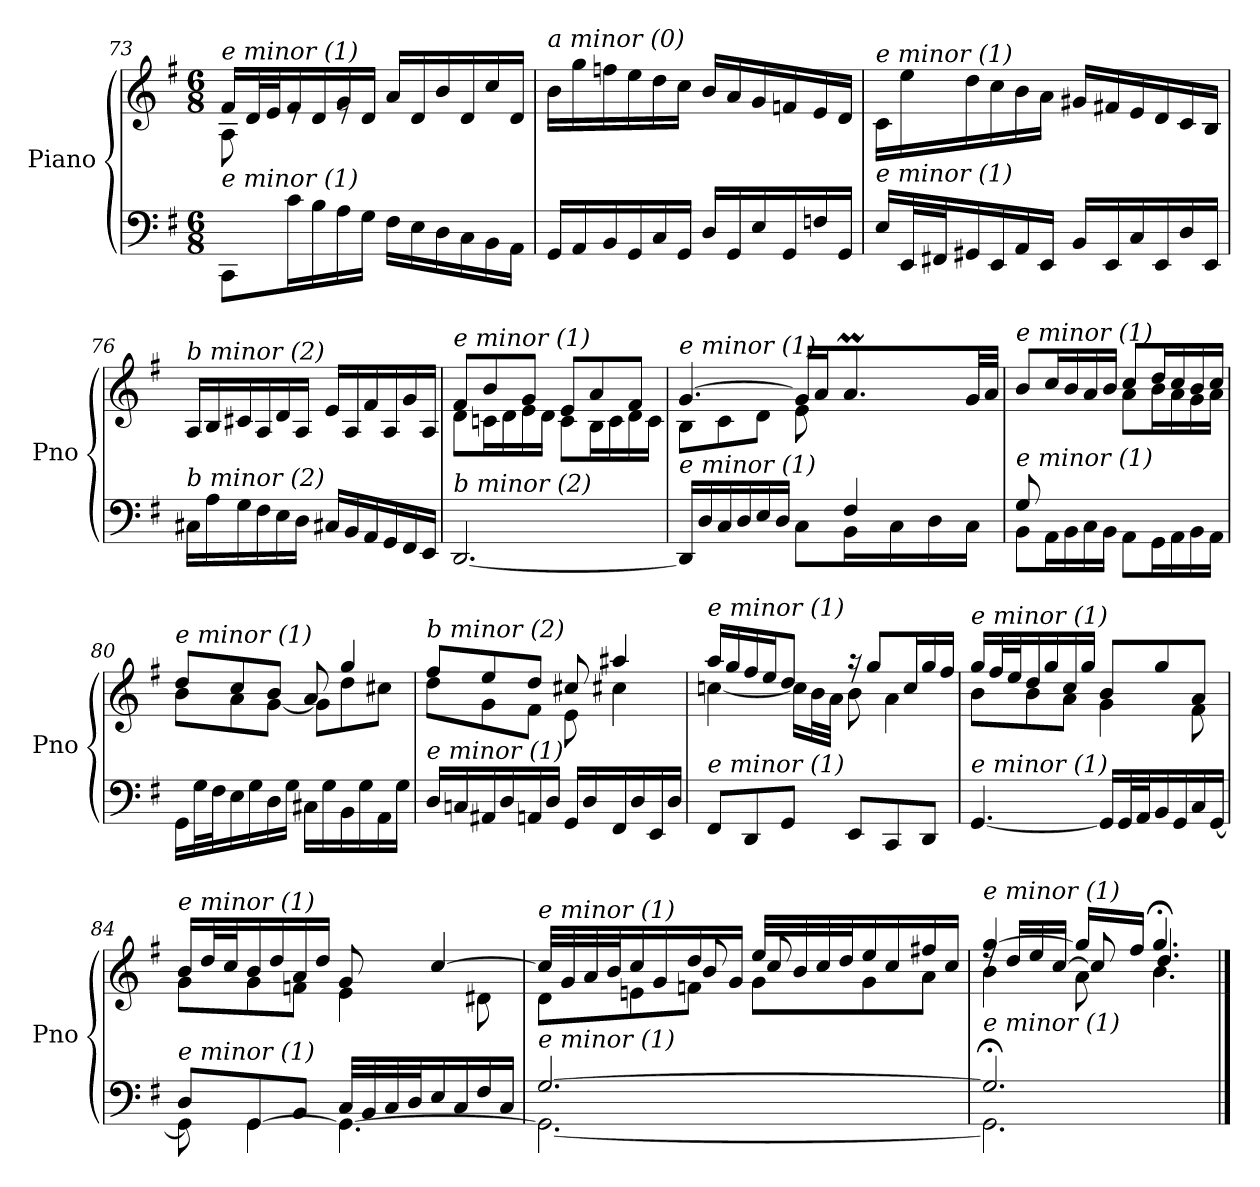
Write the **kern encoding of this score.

**kern	**kern
*part1	*part1
*staff2	*staff1
*I"Piano	*
*I'Pno	*
*clefF4	*clefG2
*k[f#]	*k[f#]
*M6/8	*M6/8
=73	=73
*^	*^
!	!	!LO:TX:i:t=e minor (1)	!
!LO:TX:i:t=e minor (1)	!	!	!
4.ryy	8CC\L	16f#/LL	8A\
.	.	32d/L	.
.	.	32e/J	.
.	16c\L	16f#/	8re
.	16B\	16d/	.
.	16A\	16g/	8re
.	16G\JJ	16d/JJ	.
4.ryy	16F#\LL	16a/LL	4.ryy
.	16E\	16d/	.
.	16D\	16b/	.
.	16C\	16d/	.
.	16BB\	16cc/	.
.	16AA\JJ	16d/JJ	.
*	*	*v	*v
=74	=74	=74
!	!	!LO:TX:i:t=a minor (0)
!LO:TX:i:t=a minor (0)	!	!
*v	*v	*
16GG/LL	16b\LL
16AA/	16gg\
16BB/	16ffn\
16GG/	16ee\
16C/	16dd\
16GG/JJ	16cc\JJ
16D/LL	16b/LL
16GG/	16a/
16E/	16g/
16GG/	16fn/
16Fn/	16e/
16GG/JJ	16d/JJ
!!LO:LB:g=z
=75	=75
!	!LO:TX:i:t=e minor (1)
!LO:TX:i:t=e minor (1)	!
16E/LL	16c/LL
32EE/L	16ee\
32FF#X/J	.
16GG#X/	16dd\
16EE/	16cc\
16AA/	16b\
16EE/JJ	16a\JJ
16BB/LL	16g#X/LL
16EE/	16f#X/
16C/	16e/
16EE/	16d/
16D/	16c/
16EE/JJ	16B/JJ
=76	=76
!	!LO:TX:i:t=b minor (2)
!LO:TX:i:t=b minor (2)	!
16C#X\LL	16A/LL
16A\	16B/
16G\	16c#X/
16F#\	16A/
16E\	16d/
16D\JJ	16A/JJ
16C#X/LL	16e/LL
16BB/	16A/
16AA/	16f#/
16GG/	16A/
16FF#/	16g/
16EE/JJ	16A/JJ
=77	=77
*	*^
!	!LO:TX:i:t=e minor (1)	!
!LO:TX:i:t=b minor (2)	!	!
[2.DD/	8f#/L	8d\L
.	8b/	16cn\L
.	.	16d\
.	8g/J	16e\
.	.	16d\JJ
.	8e/L	8c\L
.	8a/	16B\L
.	.	16c\
.	8f#/J	16d\
.	.	16c\JJ
=78	=78	=78
*^	*	*^
*	*^	*	*	*
!	!	!	!LO:TX:i:t=e minor (1)	!	!
!LO:TX:i:t=e minor (1)	!	!	!	!	!
2ryy	16DD/LL]	2ryy	[4.g/	8B\L	2ryy
.	16D/	.	.	.	.
.	16C/	.	.	8c\	.
.	16D/	.	.	.	.
.	16E/	.	.	8d\J	.
.	16D/JJ	.	.	.	.
.	8C\L	.	16g/LL]	8e\	.
.	.	.	16a/J	.	.
8.ryy	16BB\L	4F#/	8.aM/	32b!yy	4ryy
.	.	.	.	32a!yy	.
.	16C\	.	.	32b!yy	.
.	.	.	.	32a!yy	.
.	16D\	.	.	32b!yy	.
.	.	.	.	32a!yy	.
16ryy	16C\JJ	.	32g/LL	16ryy	.
.	.	.	32a/JJJ	.	.
*	*v	*v	*	*	*
*	*	*	*v	*v
!!LO:LB:g=z
=79	=79	=79	=79
!	!	!LO:TX:i:t=e minor (1)	!
!LO:TX:i:t=e minor (1)	!	!	!
8G/L	8BB\L	8b/L	8ryy
2ryy	16AA\L	16cc/L	16a\L
.	16BB\	16b/	16g\
.	16C\	16a/	16f#\
.	16BB\JJ	16b/JJ	16g\JJ
.	8AA\L	8cc/L	8a\L
.	16GG\L	16dd/L	16b\L
.	16AA\	16cc/	16a\
8ryy	16BB\	16b/	16g\
.	16AA\JJ	16cc/JJ	16a\JJ
=80	=80	=80	=80
!	!	!LO:TX:i:t=e minor (1)	!
!LO:TX:i:t=b minor (2)	!	!	!
*v	*v	*	*
16GG\LL	8dd/L	8b\L
32G\L	.	.
32F#\J	.	.
16E\	8cc/	8a\
16G\	.	.
16D\	8b/J	[8g\J
16G\JJ	.	.
16C#X\LL	8a/	8g\L]
16G\	.	.
16BB\	4gg/	8dd\
16G\	.	.
16AA\	.	8cc#X\J
16G\JJ	.	.
=81	=81	=81
!	!LO:TX:i:t=b minor (2)	!
!LO:TX:i:t=e minor (1)	!	!
16D/LL	8ff#/L	8dd\L
16Cn/	.	.
16AA#Xi/	8ee/	8g\
16D/	.	.
16AA/	8dd/J	8f#\J
16D/JJ	.	.
16GG/LL	8cc#X/	8e\
16D/	.	.
16FF#/	4aa#Xi/	4cc#X\
16D/	.	.
16EE/	.	.
16D/JJ	.	.
=82	=82	=82
!	!LO:TX:i:t=e minor (1)	!
!LO:TX:i:t=e minor (1)	!	!
8FF#/L	16aa/LL	[4ccn\
.	16gg/	.
8DD/	16ff#/	.
.	16ee/J	.
8GG/J	8dd/J	16cc\LL]
.	.	32b\L
.	.	32a\JJJ
8EE/L	16r	8b\
.	8gg/L	.
8CC/	.	4a\
.	16cc/L	.
8DD/J	16gg/	.
.	16ff#/JJ	.
!!LO:LB:g=z	!!
=83	=83	=83
!	!LO:TX:i:t=e minor (1)	!
!LO:TX:i:t=e minor (1)	!	!
[4.GG/	16gg/LL	8b\L
.	32ff#/L	.
.	32ee/J	.
.	16dd/	8b\
.	16gg/	.
.	16cc/	8a\J
.	16gg/JJ	.
16GG/LL]	8b/L	4g\
32GG/L	.	.
32AA/J	.	.
16BB/	8gg/	.
16GG/	.	.
16C/	8a/J	8f#\
[16GG/JJ	.	.
=84	=84	=84
*^	*	*
!	!	!LO:TX:i:t=e minor (1)	!
!LO:TX:i:t=e minor (1)	!	!	!
8GG\]	8D/L	16b/LL	8g\L
.	.	32dd/L	.
.	.	32cc/J	.
[4GG\	8GG/	16b/	8g\
.	.	16dd/	.
.	8BB/J	16a/	8fn\J
.	.	16dd/JJ	.
4.GG\_	32C/LLL	8g/	4e\
.	32BB/	.	.
.	32C/	.	.
.	32D/J	.	.
.	16E/	[4cc/	.
.	16C/	.	.
.	16F#/	.	8d#Xi\
.	16C/JJ	.	.
=85	=85	=85	=85
*	*^	*	*^
!	!	!	!LO:TX:i:t=e minor (1)	!	!
!LO:TX:i:t=e minor (1)	!	!	!	!	!
4ryy	2.GG\_	[2.G/	32cc/LLL]	8d\L	4ryy
.	.	.	32g/	.	.
.	.	.	32a/	.	.
.	.	.	32b/J	.	.
.	.	.	16cc/	8en\	.
.	.	.	16g/	.	.
4ryy	.	.	16dd/	8fn\J	8b/
.	.	.	16g/JJ	.	.
.	.	.	32ee/LLL	8g\L	8cc/
.	.	.	32b/	.	.
.	.	.	32cc/	.	.
.	.	.	32dd/J	.	.
4ryy	.	.	16ee/	8g\	4ryy
.	.	.	16cc/	.	.
.	.	.	16ff#X/	8a\J	.
.	.	.	16cc/JJ	.	.
*	*v	*v	*	*	*
=86	=86	=86	=86	=86
!	!	!LO:TX:i:t=e minor (1)	!	!
!LO:TX:i:t=e minor (1)	!	!	!	!
2.GG;\]	2.G/]	[4gg/	4b\	16rff
.	.	.	.	16dd/LL
.	.	.	.	16ee/
.	.	.	.	[16cc/JJ
.	.	16gg/LL]	8a\	8cc/]
.	.	16ff#/JJ	.	.
.	.	4.gg;</	4.b\	4.dd/
*v	*v	*	*	*
*	*v	*v	*v
==	==
*-	*-
